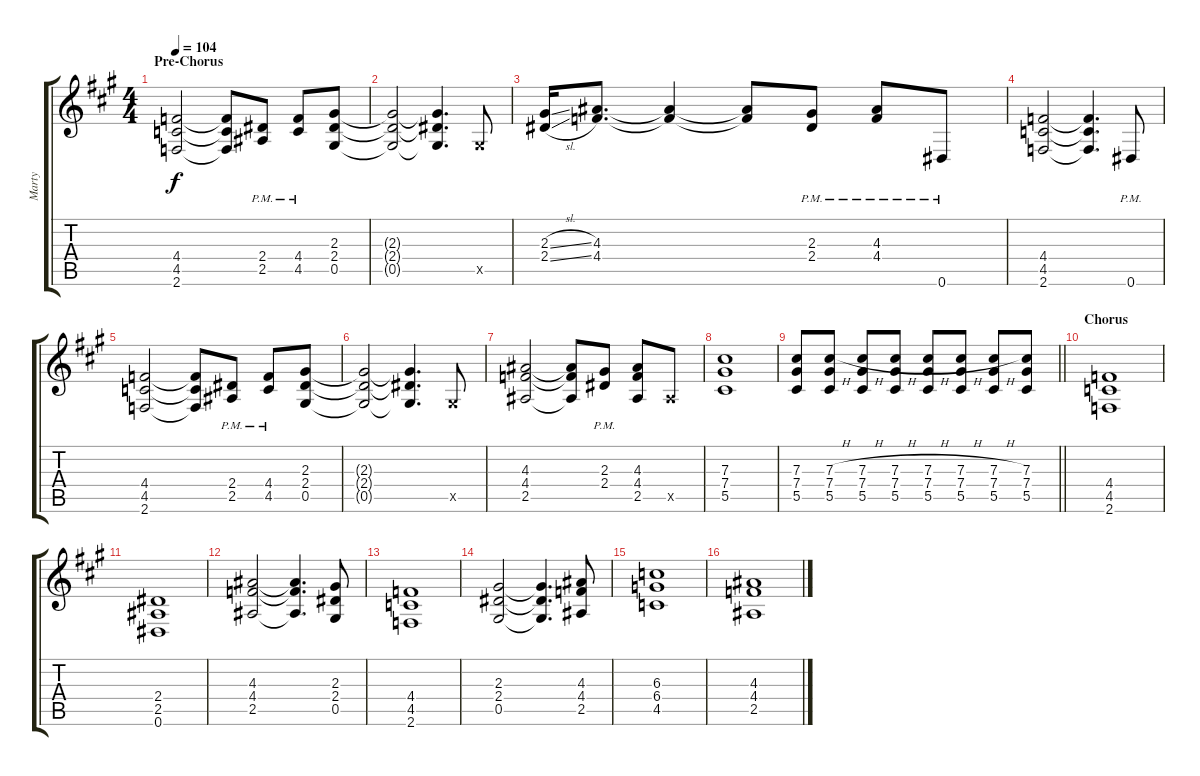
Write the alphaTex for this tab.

\track ("Marty" "Marty") {instrument overdrivenguitar}
\staff {score tabs}
\tuning (Eb4 Bb3 Gb3 Db3 Ab2 Eb2) {hide}
\ts (4 4)
\section ("" "Pre-Chorus")
\tempo 104
\clef g2
\ks a
(4.4 4.5 2.6).2{dy f} (4.4{t} 4.5{t} 2.6{t}).8 (2.4{pm} 2.5{pm}).8 (4.4{pm} 4.5{pm}).8 (2.3 2.4 0.5).8 |
(2.3{t} 2.4{t} 0.5{t}).2 (2.3{t} 2.4{t} 0.5{t}).4{d} 0.5{x}.8 |
(2.3{sl} 2.4{sl}).16 (4.3 4.4).8{d} (4.3{t} 4.4{t}).4 (4.3{t} 4.4{t}).8 (2.3{pm} 2.4{pm}).8 (4.3{pm} 4.4{pm}).8 0.6{pm}.8 |
(4.4 4.5 2.6).2 (4.4{t} 4.5{t} 2.6{t}).4{d} 0.6{pm}.8 |
(4.4 4.5 2.6).2 (4.4{t} 4.5{t} 2.6{t}).8 (2.4{pm} 2.5{pm}).8 (4.4{pm} 4.5{pm}).8 (2.3 2.4 0.5).8 |
(2.3{t} 2.4{t} 0.5{t}).2 (2.3{t} 2.4{t} 0.5{t}).4{d} 0.5{x}.8 |
(4.3 4.4 2.5).2 (4.3{t} 4.4{t} 2.5{t}).8 (2.3{pm} 2.4{pm}).8 (4.3 4.4 2.5).8 2.5{x}.8 |
(7.3 7.4 5.5).1 |
\barLineRight lightlight
(7.3 7.4 5.5).8 (7.3{h} 7.4 5.5).8 (7.3{h} 7.4 5.5).8 (7.3{h} 7.4 5.5).8 (7.3{h} 7.4 5.5).8 (7.3{h} 7.4 5.5).8 (7.3{h} 7.4 5.5).8 (7.3 7.4 5.5).8 |
\section ("" "Chorus")
(4.4 4.5 2.6).1 |
(2.4 2.5 0.6).1 |
(4.3 4.4 2.5).2 (4.3{t} 4.4{t} 2.5{t}).4{d} (2.3 2.4 0.5).8 |
(4.4 4.5 2.6).1 |
(2.3 2.4 0.5).2 (2.3{t} 2.4{t} 0.5{t}).4{d} (4.3 4.4 2.5).8 |
(6.3 6.4 4.5).1 |
(4.3 4.4 2.5).1
